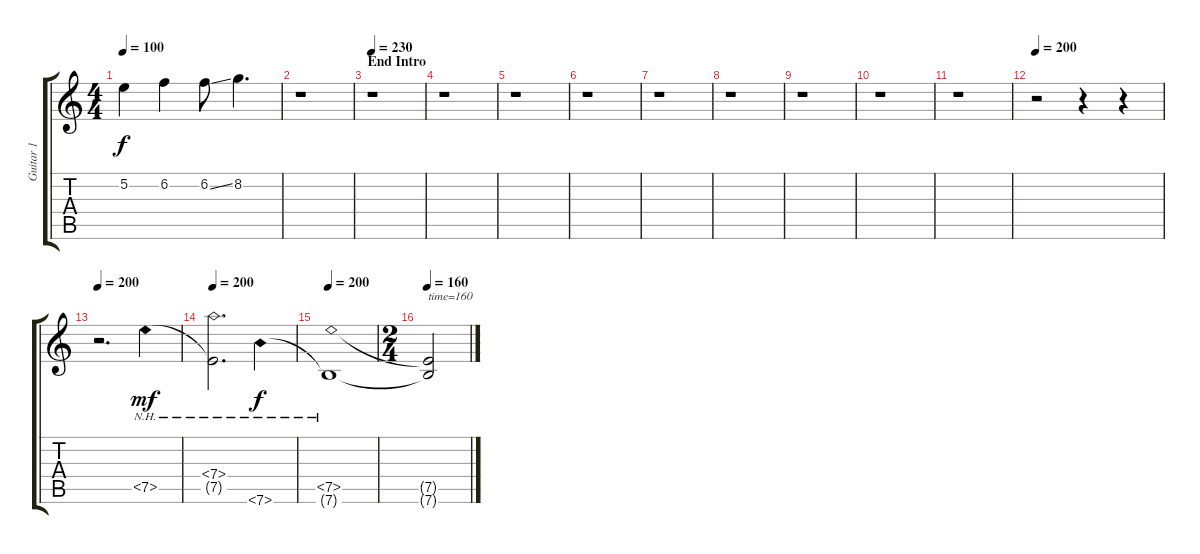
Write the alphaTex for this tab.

\track ("Guitar 1" "Guitar 1") {instrument distortionguitar}
\staff {score tabs}
\tuning (E4 B3 G3 D3 A2 E2) {hide}
\ts (4 4)
\tempo 100
\clef g2
\ks c
5.2.4{dy f} 6.2.4 6.2{ss}.8 8.2.4{d} |
r.1 |
\section ("" "End Intro")
\tempo 230
r.1 |
r.1 |
r.1 |
r.1 |
r.1 |
r.1 |
r.1 |
r.1 |
r.1 |
\tempo 200
r.2{volume 13} r.4 r.4 |
\tempo 200
r.2{d} 7.5{nh}.4{dy mf} |
\tempo 200
(7.4{nh} 7.5{t}).2{d} 7.6{nh}.4{dy f} |
\tempo 200
(7.5{nh} 7.6{t}).1 |
\ts (2 4)
\tempo 160
(7.5{t} 7.6{t}).2{txt "time=160"}
